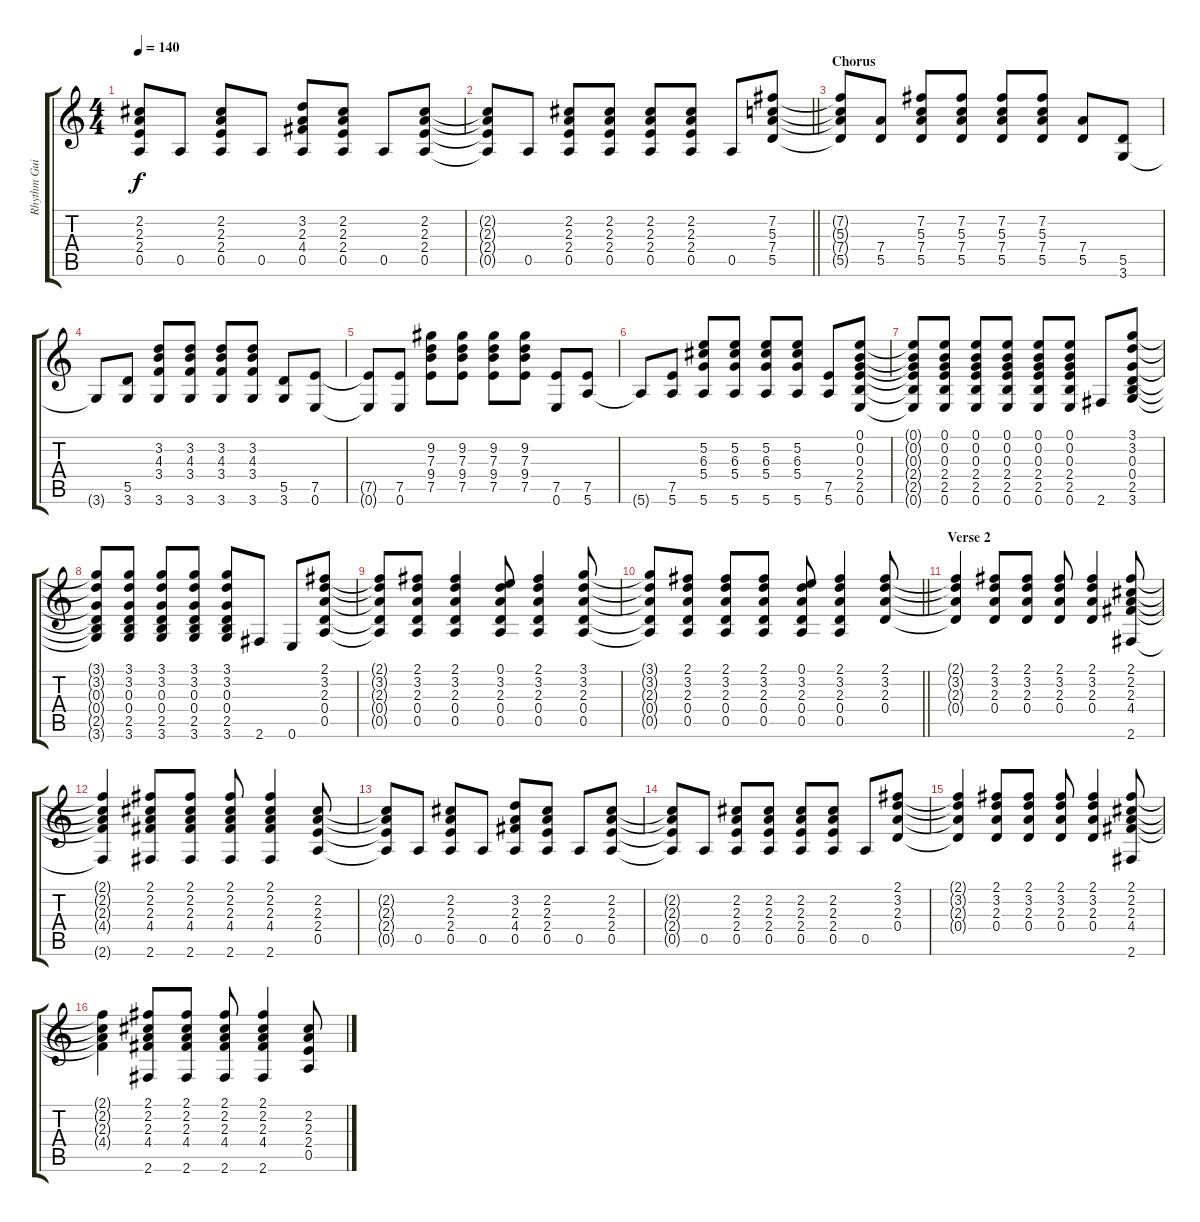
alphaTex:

\track ("Rhythm Guitar" "Rhythm Gui") {instrument overdrivenguitar}
\staff {score tabs}
\tuning (E4 B3 G3 D3 A2 E2) {hide}
\ts (4 4)
\tempo 140
\clef g2
\ks c
(2.2{t} 2.3{t} 2.4{t} 0.5{t}).8{dy f} 0.5.8 (2.2 2.3 2.4 0.5).8 0.5.8 (3.2 2.3 4.4 0.5).8 (2.2 2.3 2.4 0.5).8 0.5.8 (2.2 2.3 2.4 0.5).8 |
\barLineRight lightlight
(2.2{t} 2.3{t} 2.4{t} 0.5{t}).8 0.5.8 (2.2 2.3 2.4 0.5).8 (2.2 2.3 2.4 0.5).8 (2.2 2.3 2.4 0.5).8 (2.2 2.3 2.4 0.5).8 0.5.8 (7.2 5.3 7.4 5.5).8 |
\section ("" "Chorus")
(7.2{t} 5.3{t} 7.4{t} 5.5{t}).8 (7.4 5.5).8 (7.2 5.3 7.4 5.5).8 (7.2 5.3 7.4 5.5).8 (7.2 5.3 7.4 5.5).8 (7.2 5.3 7.4 5.5).8 (7.4 5.5).8 (5.5 3.6).8 |
3.6{t}.8 (5.5 3.6).8 (3.2 4.3 3.4 3.6).8 (3.2 4.3 3.4 3.6).8 (3.2 4.3 3.4 3.6).8 (3.2 4.3 3.4 3.6).8 (5.5 3.6).8 (7.5 0.6).8 |
(7.5{t} 0.6{t}).8 (7.5 0.6).8 (9.2 7.3 9.4 7.5).8 (9.2 7.3 9.4 7.5).8 (9.2 7.3 9.4 7.5).8 (9.2 7.3 9.4 7.5).8 (7.5 0.6).8 (7.5 5.6).8 |
5.6{t}.8 (7.5 5.6).8 (5.2 6.3 5.4 5.6).8 (5.2 6.3 5.4 5.6).8 (5.2 6.3 5.4 5.6).8 (5.2 6.3 5.4 5.6).8 (7.5 5.6).8 (0.1 0.2 0.3 2.4 2.5 0.6).8 |
(0.1{t} 0.2{t} 0.3{t} 2.4{t} 2.5{t} 0.6{t}).8 (0.1 0.2 0.3 2.4 2.5 0.6).8 (0.1 0.2 0.3 2.4 2.5 0.6).8 (0.1 0.2 0.3 2.4 2.5 0.6).8 (0.1 0.2 0.3 2.4 2.5 0.6).8 (0.1 0.2 0.3 2.4 2.5 0.6).8 2.6.8 (3.1 3.2 0.3 0.4 2.5 3.6).8 |
(3.1{t} 3.2{t} 0.3{t} 0.4{t} 2.5{t} 3.6{t}).8 (3.1 3.2 0.3 0.4 2.5 3.6).8 (3.1 3.2 0.3 0.4 2.5 3.6).8 (3.1 3.2 0.3 0.4 2.5 3.6).8 (3.1 3.2 0.3 0.4 2.5 3.6).8 2.6.8 0.6.8 (2.1 3.2 2.3 0.4 0.5).8 |
(2.1{t} 3.2{t} 2.3{t} 0.4{t} 0.5{t}).8 (2.1 3.2 2.3 0.4 0.5).8 (2.1 3.2 2.3 0.4 0.5).4 (0.1 3.2 2.3 0.4 0.5).8 (2.1 3.2 2.3 0.4 0.5).4 (3.1 3.2 2.3 0.4 0.5).8 |
\barLineRight lightlight
(3.1{t} 3.2{t} 2.3{t} 0.4{t} 0.5{t}).8 (2.1 3.2 2.3 0.4 0.5).8 (2.1 3.2 2.3 0.4 0.5).8 (2.1 3.2 2.3 0.4 0.5).8 (0.1 3.2 2.3 0.4 0.5).8 (2.1 3.2 2.3 0.4 0.5).4 (2.1 3.2 2.3 0.4).8 |
\section ("" "Verse 2")
(2.1{t} 3.2{t} 2.3{t} 0.4{t}).4 (2.1 3.2 2.3 0.4).8 (2.1 3.2 2.3 0.4).8 (2.1 3.2 2.3 0.4).8 (2.1 3.2 2.3 0.4).4 (2.1 2.2 2.3 4.4 2.6).8 |
(2.1{t} 2.2{t} 2.3{t} 4.4{t} 2.6{t}).4 (2.1 2.2 2.3 4.4 2.6).8 (2.1 2.2 2.3 4.4 2.6).8 (2.1 2.2 2.3 4.4 2.6).8 (2.1 2.2 2.3 4.4 2.6).4 (2.2 2.3 2.4 0.5).8 |
(2.2{t} 2.3{t} 2.4{t} 0.5{t}).8 0.5.8 (2.2 2.3 2.4 0.5).8 0.5.8 (3.2 2.3 4.4 0.5).8 (2.2 2.3 2.4 0.5).8 0.5.8 (2.2 2.3 2.4 0.5).8 |
(2.2{t} 2.3{t} 2.4{t} 0.5{t}).8 0.5.8 (2.2 2.3 2.4 0.5).8 (2.2 2.3 2.4 0.5).8 (2.2 2.3 2.4 0.5).8 (2.2 2.3 2.4 0.5).8 0.5.8 (2.1 3.2 2.3 0.4).8 |
(2.1{t} 3.2{t} 2.3{t} 0.4{t}).4 (2.1 3.2 2.3 0.4).8 (2.1 3.2 2.3 0.4).8 (2.1 3.2 2.3 0.4).8 (2.1 3.2 2.3 0.4).4 (2.1 2.2 2.3 4.4 2.6).8 |
(2.1{t} 2.2{t} 2.3{t} 4.4{t}).4 (2.1 2.2 2.3 4.4 2.6).8 (2.1 2.2 2.3 4.4 2.6).8 (2.1 2.2 2.3 4.4 2.6).8 (2.1 2.2 2.3 4.4 2.6).4 (2.2 2.3 2.4 0.5).8
